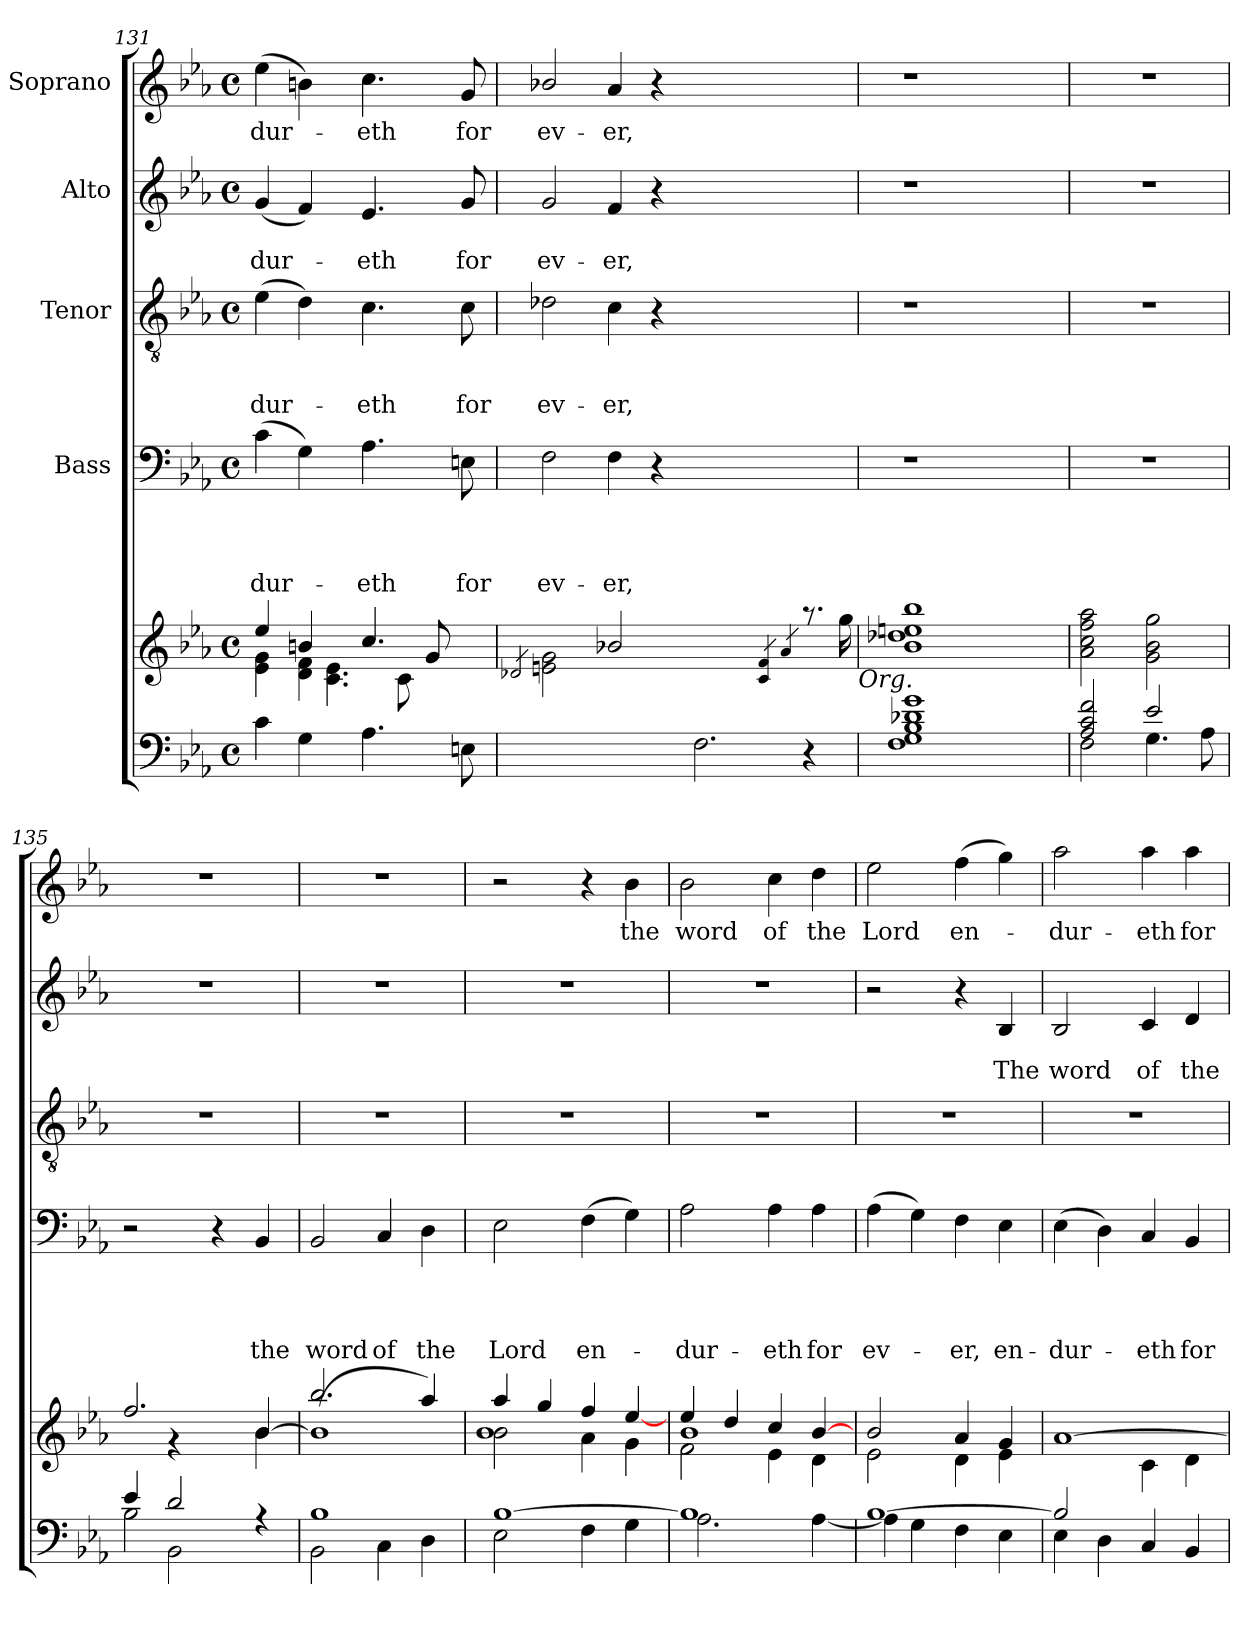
**kern	**kern	**kern	**text	**text	**text	**text	**kern	**text	**text	**text	**kern	**text	**text	**kern	**text
*part5	*part5	*part4	*part4	*part4	*part4	*part4	*part3	*part3	*part3	*part3	*part2	*part2	*part2	*part1	*part1
*staff6	*staff5	*staff4	*staff4	*staff4	*staff4	*staff4	*staff3	*staff3	*staff3	*staff3	*staff2	*staff2	*staff2	*staff1	*staff1
*	*	*I"Bass	*	*	*	*	*I"Tenor	*	*	*	*I"Alto	*	*	*I"Soprano	*
*clefF4	*clefG2	*clefF4	*	*	*	*	*clefGv2	*	*	*	*clefG2	*	*	*clefG2	*
*k[b-e-a-]	*k[b-e-a-]	*k[b-e-a-]	*	*	*	*	*k[b-e-a-]	*	*	*	*k[b-e-a-]	*	*	*k[b-e-a-]	*
*E-:	*E-:	*E-:	*	*	*	*	*E-:	*	*	*	*E-:	*	*	*E-:	*
*M4/4	*M4/4	*M4/4	*	*	*	*	*M4/4	*	*	*	*M4/4	*	*	*M4/4	*
*met(c)	*met(c)	*met(c)	*	*	*	*	*met(c)	*	*	*	*met(c)	*	*	*met(c)	*
=131	=131	=131	=131	=131	=131	=131	=131	=131	=131	=131	=131	=131	=131	=131	=131
*	*^	*	*	*	*	*	*	*	*	*	*	*	*	*	*
*	*	*^	*	*	*	*	*	*	*	*	*	*	*	*	*	*
*	*	*	*^	*	*	*	*	*	*	*	*	*	*	*	*	*	*
!	!	!	!	!	!	!	!	!	!LO:LY:b	!	!	!	!LO:LY:b	!	!	!LO:LY:b	!	!LO:LY:b
4c\	4ee-/	4e-\ 4g\	4ryy	4.ryy	(>4c\	.	.	.	-dur-	(>4e-\	.	.	-dur-	(<4g/	.	-dur-	(>4ee-\	-dur-
4G\	4d\ 4f\	8..ryy	4bn/	.	4G\)	.	.	.	.	4d\)	.	.	.	4f/)	.	.	4bn\)	.
.	.	.	.	4.c\ 4.e-\	.	.	.	.	.	.	.	.	.	.	.	.	.	.
.	.	8ryy	.	.	.	.	.	.	.	.	.	.	.	.	.	.	.	.
!	!	!	!	!	!	!	!	!	!LO:LY:b	!	!	!	!LO:LY:b	!	!	!LO:LY:b	!	!LO:LY:b
4.A-\	8ryy	.	4.cc/	.	4.A-\	.	.	.	-eth	4.c\	.	.	-eth	4.e-/	.	-eth	4.cc\	-eth
.	.	4ryy	.	.	.	.	.	.	.	.	.	.	.	.	.	.	.	.
.	8c\	.	.	.	.	.	.	.	.	.	.	.	.	.	.	.	.	.
.	8ryy	.	.	8g/	.	.	.	.	.	.	.	.	.	.	.	.	.	.
.	.	8ryy	.	.	.	.	.	.	.	.	.	.	.	.	.	.	.	.
!	!	!	!	!	!	!	!	!	!LO:LY:b	!	!	!	!LO:LY:b	!	!	!LO:LY:b	!	!LO:LY:b
8En\	8ryy	.	8ryy	8ryy	8En\	.	.	.	for	8c\	.	.	for	8g/	.	for	8g/	for
.	.	32ryy	.	.	.	.	.	.	.	.	.	.	.	.	.	.	.	.
*	*v	*v	*v	*v	*	*	*	*	*	*	*	*	*	*	*	*	*	*
=132	=132	=132	=132	=132	=132	=132	=132	=132	=132	=132	=132	=132	=132	=132	=132
.	2qd-X/	.	.	.	.	.	.	.	.	.	.	.	.	.	.
*	*^	*	*	*	*	*	*	*	*	*	*	*	*	*	*
!	!	!	!	!	!	!	!LO:LY:b	!	!	!	!LO:LY:b	!	!	!LO:LY:b	!	!LO:LY:b
1ryy	2en\ 2g\	2ryy	2F\	.	.	.	ev-	2d-X\	.	.	ev-	2g/	.	ev-	2b-X/	ev-
!	!	!	!	!	!	!	!LO:LY:b	!	!	!	!LO:LY:b	!	!	!LO:LY:b	!	!LO:LY:b
.	2ryy	2b-X/	4F\	.	.	.	-er,	4c\	.	.	-er,	4f/	.	-er,	4a-/	-er,
.	.	.	4r	.	.	.	.	4r	.	.	.	4r	.	.	4r	.
2.F\	2ryy	1ryy	1ryy	.	.	.	.	1ryy	.	.	.	1ryy	.	.	1ryy	.
.	4ryy	.	.	.	.	.	.	.	.	.	.	.	.	.	.	.
.	4qc/ 4qf/	.	.	.	.	.	.	.	.	.	.	.	.	.	.	.
.	4qa-/	.	.	.	.	.	.	.	.	.	.	.	.	.	.	.
4r	8.raa	.	.	.	.	.	.	.	.	.	.	.	.	.	.	.
.	16gg\	.	.	.	.	.	.	.	.	.	.	.	.	.	.	.
*	*v	*v	*	*	*	*	*	*	*	*	*	*	*	*	*	*
!	!LO:TX:b:i:t=Org.	!	!	!	!	!	!	!	!	!	!	!	!	!	!
=133	=133	=133	=133	=133	=133	=133	=133	=133	=133	=133	=133	=133	=133	=133	=133
1F 1G 1B- 1d-X 1g	1b- 1dd-X 1een 1bb-	1r	.	.	.	.	1r	.	.	.	1r	.	.	1r	.
2ryy	2ryy	2ryy	.	.	.	.	2ryy	.	.	.	2ryy	.	.	2ryy	.
=134	=134	=134	=134	=134	=134	=134	=134	=134	=134	=134	=134	=134	=134	=134	=134
*^	*	*	*	*	*	*	*	*	*	*	*	*	*	*	*
2F\	2A-/ 2c/ 2f/	2a-\ 2cc\ 2ff\ 2aa-\	1r	.	.	.	.	1r	.	.	.	1r	.	.	1r	.
4.G\	2e-/	2g\ 2b-\ 2gg\	.	.	.	.	.	.	.	.	.	.	.	.	.	.
8A-\	.	.	.	.	.	.	.	.	.	.	.	.	.	.	.	.
=135	=135	=135	=135	=135	=135	=135	=135	=135	=135	=135	=135	=135	=135	=135	=135	=135
*	*^	*^	*	*	*	*	*	*	*	*	*	*	*	*	*	*
2B-\	4e-/	4ryy	2.ff/	4ryy	2r	.	.	.	.	1r	.	.	.	1r	.	.	1r	.
.	2d/	2BB-\	.	4rg	.	.	.	.	.	.	.	.	.	.	.	.	.	.
2ryy	.	.	.	4ryy	4r	.	.	.	.	.	.	.	.	.	.	.	.	.
!	!	!	!	!	!	!	!	!	!LO:LY:b	!	!	!	!	!	!	!	!	!
.	4ryy	4rA	[<4b-/	4b-\	4BB-/	.	.	.	the	.	.	.	.	.	.	.	.	.
=136	=136	=136	=136	=136	=136	=136	=136	=136	=136	=136	=136	=136	=136	=136	=136	=136	=136	=136
!	!	!	!	!	!	!	!	!	!LO:LY:b	!	!	!	!	!	!	!	!	!
*	*v	*v	*	*	*	*	*	*	*	*	*	*	*	*	*	*	*	*
1B-	2BB-\	(<1b-]	2.bb-/	2BB-/	.	.	.	word	1r	.	.	.	1r	.	.	1r	.
!	!	!	!	!	!	!	!	!LO:LY:b	!	!	!	!	!	!	!	!	!
.	4C\	.	.	4C/	.	.	.	of	.	.	.	.	.	.	.	.	.
!	!	!	!	!	!	!	!	!LO:LY:b	!	!	!	!	!	!	!	!	!
.	4D\	.	4aa-/)	4D\	.	.	.	the	.	.	.	.	.	.	.	.	.
!!LO:LB:g=z
=137	=137	=137	=137	=137	=137	=137	=137	=137	=137	=137	=137	=137	=137	=137	=137	=137	=137
*	*	*	*^	*	*	*	*	*	*	*	*	*	*	*	*	*	*
!	!	!	!	!	!	!	!	!	!LO:LY:b	!	!	!	!	!	!	!	!	!
[>1B-	2E-\	2b-\	4aa-/	1b-	2E-\	.	.	.	Lord	1r	.	.	.	1r	.	.	2r	.
.	.	.	4gg/	.	.	.	.	.	.	.	.	.	.	.	.	.	.	.
!	!	!	!	!	!	!	!	!	!LO:LY:b	!	!	!	!	!	!	!	!	!
.	4F\	4a-\	4ff/	.	(>4F\	.	.	.	en-	.	.	.	.	.	.	.	4r	.
!	!	!	!	!	!	!	!	!	!	!	!	!	!	!	!	!	!	!LO:LY:b
.	4G\	4g\	[>4ee-/	.	4G\)	.	.	.	.	.	.	.	.	.	.	.	4b-\	the
=138	=138	=138	=138	=138	=138	=138	=138	=138	=138	=138	=138	=138	=138	=138	=138	=138	=138	=138
!	!	!	!	!	!	!	!	!	!LO:LY:b	!	!	!	!	!	!	!	!	!LO:LY:b
1B-]	2.A-\	1b-	2f\	4ee-/	2A-\	.	.	.	-dur-	1r	.	.	.	1r	.	.	2b-\	word
.	.	.	.	4dd/	.	.	.	.	.	.	.	.	.	.	.	.	.	.
!	!	!	!	!	!	!	!	!	!LO:LY:b	!	!	!	!	!	!	!	!	!LO:LY:b
.	.	.	4e-\	4cc/	4A-\	.	.	.	-eth	.	.	.	.	.	.	.	4cc\	of
!	!	!	!	!	!	!	!	!	!LO:LY:b	!	!	!	!	!	!	!	!	!LO:LY:b
.	[<4A-\	.	4d\	[>4b-/	4A-\	.	.	.	for	.	.	.	.	.	.	.	4dd\	the
=139	=139	=139	=139	=139	=139	=139	=139	=139	=139	=139	=139	=139	=139	=139	=139	=139	=139	=139
!	!	!	!	!	!	!	!	!	!LO:LY:b	!	!	!	!	!	!	!	!	!LO:LY:b
*	*	*	*v	*v	*	*	*	*	*	*	*	*	*	*	*	*	*	*
[>1B-	4A-\]	2e-\	2b-/	(>4A-\	.	.	.	ev-	1r	.	.	.	2r	.	.	2ee-\	Lord
.	4G\	.	.	4G\)	.	.	.	.	.	.	.	.	.	.	.	.	.
!	!	!	!	!	!	!	!	!LO:LY:b	!	!	!	!	!	!	!	!	!LO:LY:b
.	4F\	4d\	4a-/	4F\	.	.	.	-er,	.	.	.	.	4r	.	.	(>4ff\	en-
!	!	!	!	!	!	!	!	!LO:LY:b	!	!	!	!	!	!	!LO:LY:b	!	!
.	4E-\	4e-\	4g/	4E-\	.	.	.	en-	.	.	.	.	4B-/	.	The	4gg\)	.
=140	=140	=140	=140	=140	=140	=140	=140	=140	=140	=140	=140	=140	=140	=140	=140	=140	=140
!	!	!	!	!	!	!	!	!LO:LY:b	!	!	!	!	!	!	!LO:LY:b	!	!LO:LY:b
2B-/]	4E-\	[>1a-	2ryy	(>4E-\	.	.	.	-dur-	1r	.	.	.	2B-/	.	word	2aa-\	-dur-
.	4D\	.	.	4D\)	.	.	.	.	.	.	.	.	.	.	.	.	.
!	!	!	!	!	!	!	!	!LO:LY:b	!	!	!	!	!	!	!LO:LY:b	!	!LO:LY:b
2ryy	4C/	.	4c\	4C/	.	.	.	-eth	.	.	.	.	4c/	.	of	4aa-\	-eth
!	!	!	!	!	!	!	!	!LO:LY:b	!	!	!	!	!	!	!LO:LY:b	!	!LO:LY:b
.	4BB-/	.	4d\	4BB-/	.	.	.	for	.	.	.	.	4d/	.	the	4aa-\	for
*v	*v	*	*	*	*	*	*	*	*	*	*	*	*	*	*	*	*
*	*v	*v	*	*	*	*	*	*	*	*	*	*	*	*	*	*
=	=	=	=	=	=	=	=	=	=	=	=	=	=	=	=
*-	*-	*-	*-	*-	*-	*-	*-	*-	*-	*-	*-	*-	*-	*-	*-
